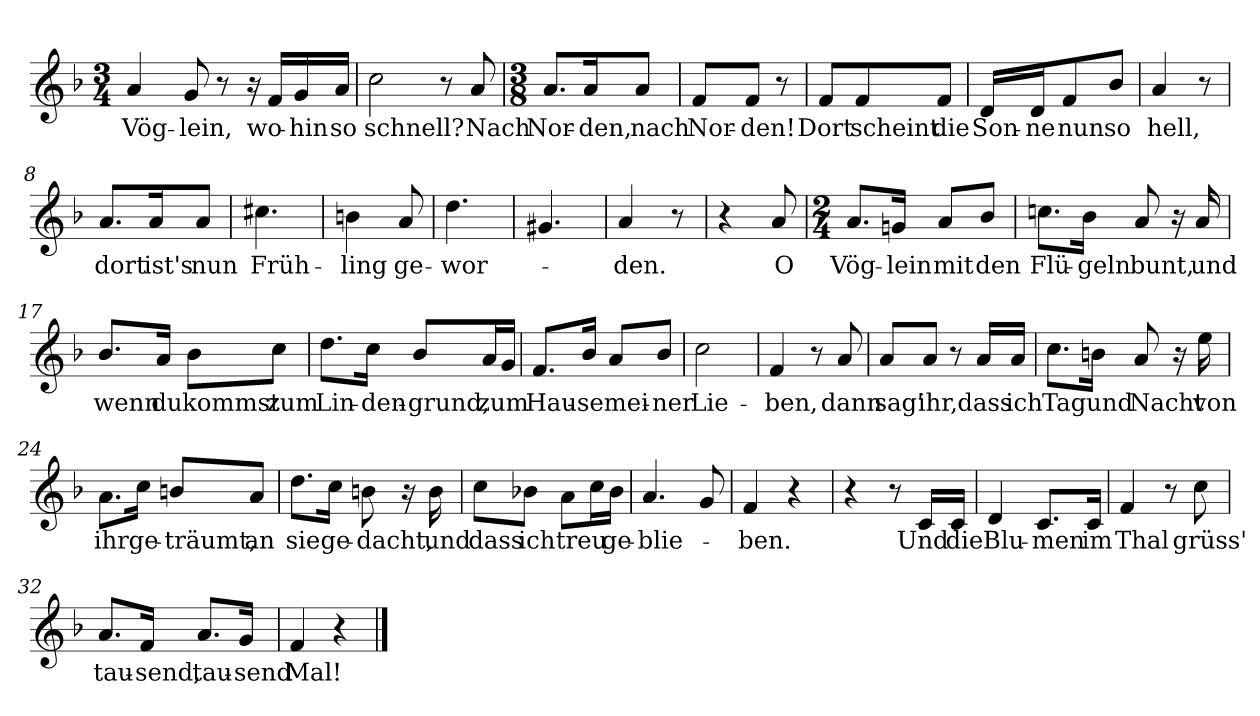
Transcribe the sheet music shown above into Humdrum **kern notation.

**kern	**text
*part1	*part1
*staff1	*staff1
*clefG2	*
*k[b-]	*
*M3/4	*
=1	=1
!	!LO:LY:b
4a/	Vög-
!	!LO:LY:b
8g/	-lein,
8r	.
16r	.
!	!LO:LY:b
16f/LL	wo-
!	!LO:LY:b
16g/	-hin
!	!LO:LY:b
16a/JJ	so
=2	=2
!	!LO:LY:b
2cc\	schnell?
8r	.
!	!LO:LY:b
8a/	Nach
=3	=3
*M3/8	*
!	!LO:LY:b
8.a/L	Nor-
!	!LO:LY:b
16a/K	-den,
!	!LO:LY:b
8a/J	nach
=4	=4
!	!LO:LY:b
8f/L	Nor-
!	!LO:LY:b
8f/J	-den!
8r	.
=5	=5
!	!LO:LY:b
8f/L	Dort
!	!LO:LY:b
8f/	scheint
!	!LO:LY:b
8f/J	die
=6	=6
!	!LO:LY:b
16d/LL	Son-
!	!LO:LY:b
16d/J	-ne
!	!LO:LY:b
8f/	nun
!	!LO:LY:b
8b-/J	so
=7	=7
!	!LO:LY:b
4a/	hell,
8r	.
!!LO:LB:g=z
=8	=8
!	!LO:LY:b
8.a/L	dort
!	!LO:LY:b
16a/K	ist's
!	!LO:LY:b
8a/J	nun
=9	=9
!	!LO:LY:b
4.cc#X\	Früh-
=10	=10
!	!LO:LY:b
4bn\	-ling
!	!LO:LY:b
8a/	ge-
=11	=11
!	!LO:LY:b
4.dd\	wor-
=12	=12
4.g#X/	.
=13	=13
!	!LO:LY:b
4a/	-den.
8r	.
=14	=14
4r	.
!	!LO:LY:b
8a/	O
=15	=15
*M2/4	*
!	!LO:LY:b
8.a/L	Vög-
!	!LO:LY:b
16gn/Jk	-lein
!	!LO:LY:b
8a/L	mit
!	!LO:LY:b
8b-/J	den
=16	=16
!	!LO:LY:b
8.ccn\L	Flü-
!	!LO:LY:b
16b-\Jk	-geln
!	!LO:LY:b
8a/	bunt,
16r	.
!	!LO:LY:b
16a/	und
!!LO:LB:g=z
=17	=17
!	!LO:LY:b
8.b-/L	wenn
!	!LO:LY:b
16a/Jk	du
!	!LO:LY:b
8b-\L	kommst
!	!LO:LY:b
8cc\J	zum
=18	=18
!	!LO:LY:b
8.dd\L	Lin-
!	!LO:LY:b
16cc\Jk	-den-
!	!LO:LY:b
8b-/L	-grund,
!	!LO:LY:b
16a/L	zum
16g/JJ	.
=19	=19
!	!LO:LY:b
8.f/L	Hau-
!	!LO:LY:b
16b-/Jk	-se
!	!LO:LY:b
8a/L	mei-
!	!LO:LY:b
8b-/J	-ner
=20	=20
!	!LO:LY:b
2cc\	Lie-
=21	=21
!	!LO:LY:b
4f/	-ben,
8r	.
!	!LO:LY:b
8a/	dann
=22	=22
!	!LO:LY:b
8a/L	sag'
!	!LO:LY:b
8a/J	ihr,
8r	.
!	!LO:LY:b
16a/LL	dass
!	!LO:LY:b
16a/JJ	ich
=23	=23
!	!LO:LY:b
8.cc\L	Tag
!	!LO:LY:b
16bn\Jk	und
!	!LO:LY:b
8a/	Nacht
16r	.
!	!LO:LY:b
16ee\	von
!!LO:LB:g=z
=24	=24
!	!LO:LY:b
8.a\L	ihr
!	!LO:LY:b
16cc\Jk	ge-
!	!LO:LY:b
8bn/L	-träumt,
!	!LO:LY:b
8a/J	an
=25	=25
!	!LO:LY:b
8.dd\L	sie
!	!LO:LY:b
16cc\Jk	ge-
!	!LO:LY:b
8bn\	-dacht,
16r	.
!	!LO:LY:b
16b\	und
=26	=26
!	!LO:LY:b
8cc\L	dass
!	!LO:LY:b
8b-X\J	ich
!	!LO:LY:b
8a\L	treu
16cc\L	.
!	!LO:LY:b
16b-\JJ	ge-
=27	=27
!	!LO:LY:b
4.a/	-blie-
8g/	.
=28	=28
!	!LO:LY:b
4f/	-ben.
4r	.
=29	=29
4r	.
8r	.
!	!LO:LY:b
16c/LL	Und
!	!LO:LY:b
16c/JJ	die
=30	=30
!	!LO:LY:b
4d/	Blu-
!	!LO:LY:b
8.c/L	-men
!	!LO:LY:b
16c/Jk	im
=31	=31
!	!LO:LY:b
4f/	Thal
8r	.
!	!LO:LY:b
8cc\	grüss'
!!LO:LB:g=z
=32	=32
!	!LO:LY:b
8.a/L	tau-
!	!LO:LY:b
16f/Jk	-send,
!	!LO:LY:b
8.a/L	tau-
!	!LO:LY:b
16g/Jk	-send
=33	=33
!	!LO:LY:b
4f/	Mal!
4r	.
==	==
*-	*-
